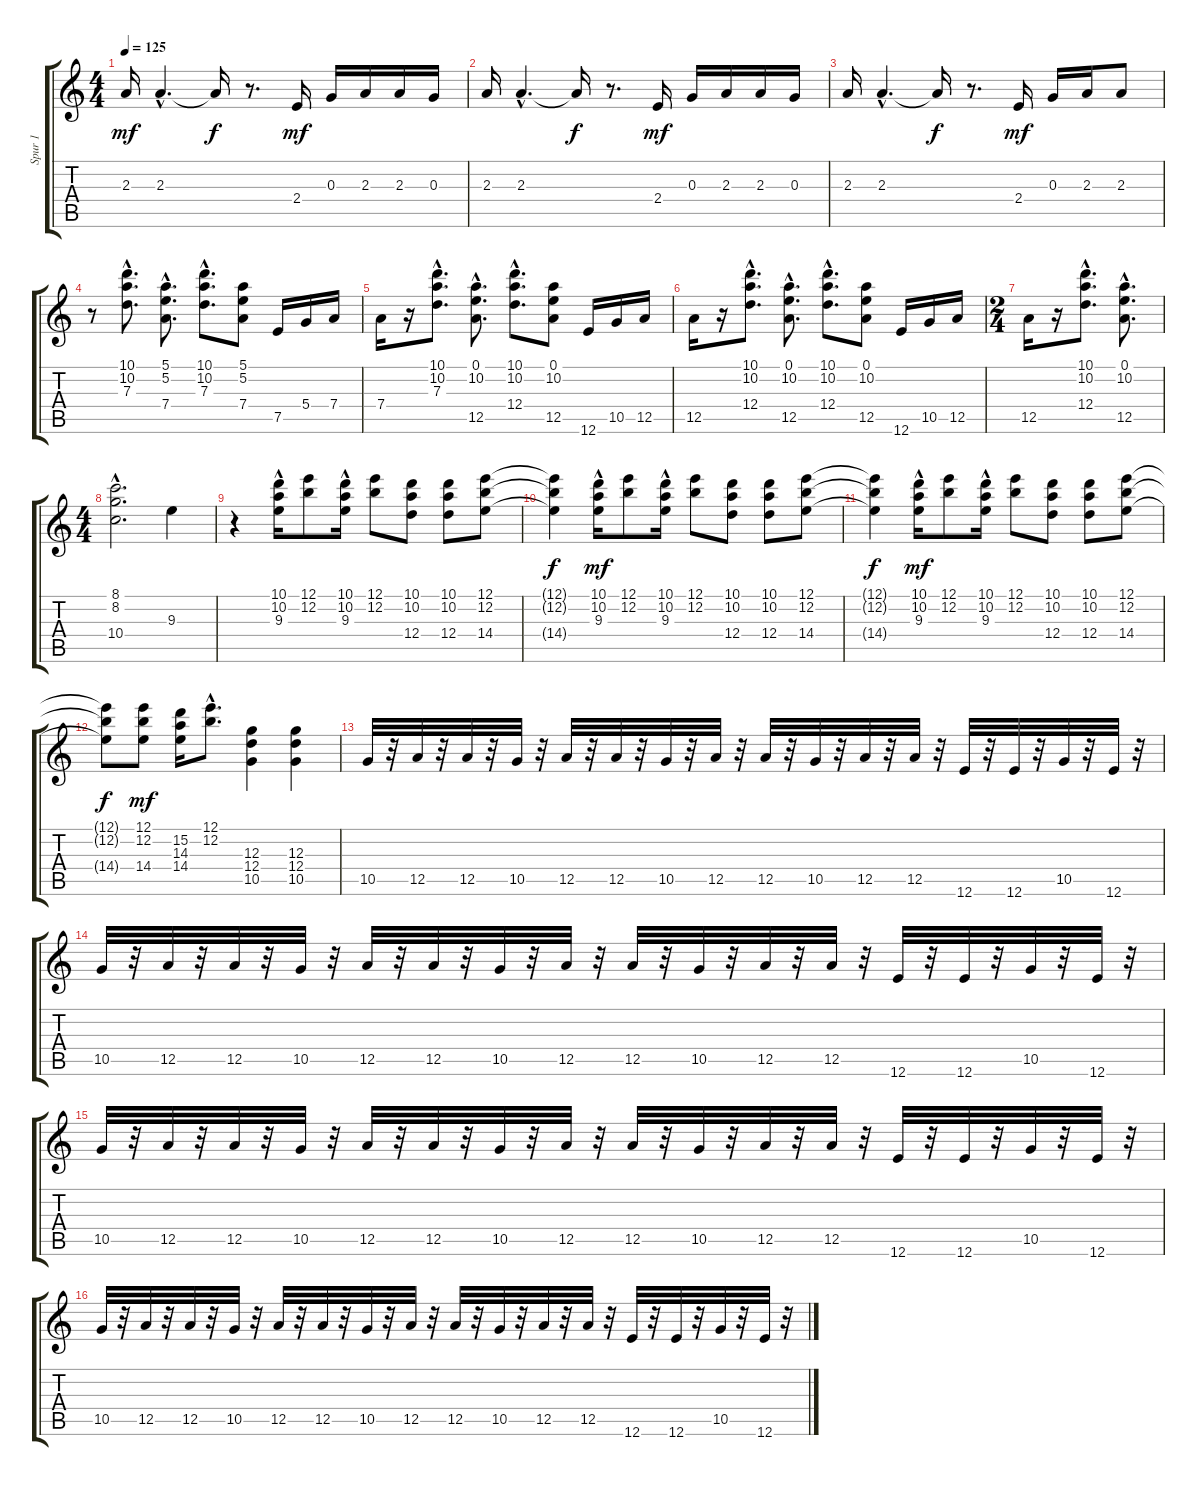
\track ("Spur 1" "Spur 1") {instrument overdrivenguitar}
\staff {score tabs}
\tuning (E4 B3 G3 D3 A2 E2) {hide}
\ts (4 4)
\tempo 125
\clef g2
\ks c
2.3.16{dy mf} 2.3{hac}.4{d} 2.3{t}.16{dy f} r.8{d} 2.4.16{dy mf} 0.3.16 2.3.16 2.3.16 0.3.16 |
2.3.16 2.3{hac}.4{d} 2.3{t}.16{dy f} r.8{d} 2.4.16{dy mf} 0.3.16 2.3.16 2.3.16 0.3.16 |
2.3.16 2.3{hac}.4{d} 2.3{t}.16{dy f} r.8{d} 2.4.16{dy mf} 0.3.16 2.3.16 2.3.8 |
r.8 (10.1{hac} 10.2{hac} 7.3{hac}).8{d} (5.1{hac} 5.2{hac} 7.4{hac}).8{d} (10.1{hac} 10.2{hac} 7.3{hac}).8{d} (5.1 5.2 7.4).8 7.5.16 5.4.16 7.4.16 |
7.4.16 r.16 (10.1{hac} 10.2{hac} 7.3{hac}).8{d} (0.1{hac} 10.2{hac} 12.5{hac}).8{d} (10.1{hac} 10.2{hac} 12.4{hac}).8{d} (0.1 10.2 12.5).8 12.6.16 10.5.16 12.5.16 |
12.5.16 r.16 (10.1{hac} 10.2{hac} 12.4{hac}).8{d} (0.1{hac} 10.2{hac} 12.5{hac}).8{d} (10.1{hac} 10.2{hac} 12.4{hac}).8{d} (0.1 10.2 12.5).8 12.6.16 10.5.16 12.5.16 |
\ts (2 4)
12.5.16 r.16 (10.1{hac} 10.2{hac} 12.4{hac}).8{d} (0.1{hac} 10.2{hac} 12.5{hac}).8{d} |
\ts (4 4)
(8.1{hac} 8.2{hac} 10.4{hac}).2{d} 9.3.4 |
r.4 (10.1 10.2 9.3{hac}).16 (12.1 12.2).8 (10.1 10.2 9.3{hac}).16 (12.1 12.2).8 (10.1 10.2 12.4).8 (10.1 10.2 12.4).8 (12.1 12.2 14.4).8 |
(12.1{t} 12.2{t} 14.4{t}).4{dy f} (10.1 10.2 9.3{hac}).16{dy mf} (12.1 12.2).8 (10.1 10.2 9.3{hac}).16 (12.1 12.2).8 (10.1 10.2 12.4).8 (10.1 10.2 12.4).8 (12.1 12.2 14.4).8 |
(12.1{t} 12.2{t} 14.4{t}).4{dy f} (10.1 10.2 9.3{hac}).16{dy mf} (12.1 12.2).8 (10.1 10.2 9.3{hac}).16 (12.1 12.2).8 (10.1 10.2 12.4).8 (10.1 10.2 12.4).8 (12.1 12.2 14.4).8 |
(12.1{t} 12.2{t} 14.4{t}).8{dy f} (12.1 12.2 14.4).8{dy mf} (15.2 14.3 14.4).16 (12.1{hac} 12.2{hac}).8{d} (12.3 12.4 10.5).4 (12.3 12.4 10.5).4 |
10.5.32 r.32 12.5.32 r.32 12.5.32 r.32 10.5.32 r.32 12.5.32 r.32 12.5.32 r.32 10.5.32 r.32 12.5.32 r.32 12.5.32 r.32 10.5.32 r.32 12.5.32 r.32 12.5.32 r.32 12.6.32 r.32 12.6.32 r.32 10.5.32 r.32 12.6.32 r.32 |
10.5.32 r.32 12.5.32 r.32 12.5.32 r.32 10.5.32 r.32 12.5.32 r.32 12.5.32 r.32 10.5.32 r.32 12.5.32 r.32 12.5.32 r.32 10.5.32 r.32 12.5.32 r.32 12.5.32 r.32 12.6.32 r.32 12.6.32 r.32 10.5.32 r.32 12.6.32 r.32 |
10.5.32 r.32 12.5.32 r.32 12.5.32 r.32 10.5.32 r.32 12.5.32 r.32 12.5.32 r.32 10.5.32 r.32 12.5.32 r.32 12.5.32 r.32 10.5.32 r.32 12.5.32 r.32 12.5.32 r.32 12.6.32 r.32 12.6.32 r.32 10.5.32 r.32 12.6.32 r.32 |
10.5.32 r.32 12.5.32 r.32 12.5.32 r.32 10.5.32 r.32 12.5.32 r.32 12.5.32 r.32 10.5.32 r.32 12.5.32 r.32 12.5.32 r.32 10.5.32 r.32 12.5.32 r.32 12.5.32 r.32 12.6.32 r.32 12.6.32 r.32 10.5.32 r.32 12.6.32 r.32
